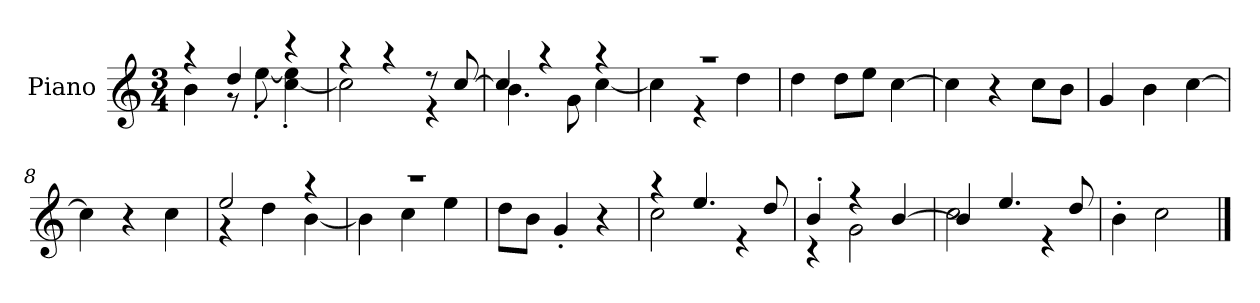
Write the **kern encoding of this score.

**kern
*part1
*staff1
*I"Piano
*I'P-no
*clefG2
*k[]
*M3/4
*MM177
=1
*^
4r	4b\
4dd/	8r
.	[8ee'\
4r	[4cc\' 4ee\]'
=2	=2
4r	2cc\]
4r	.
8r	4r
[8cc/	.
=3	=3
4cc/]	4.b\
4r	.
.	8g\
4r	[4cc\
=4	=4
2.r	4cc\]
.	4r
.	4dd\
*v	*v
=5
4dd\
8dd\L
8ee\J
[4cc\
=6
4cc\]
4r
8cc\L
8b\J
=7
4g/
4b\
[4cc\
=8
4cc\]
4r
4cc\
=9
*^
2ee/	4r
.	4dd\
4r	[4b\
!!LO:LB:g=z	!!
=10	=10
2.r	4b\]
.	4cc\
.	4ee\
*v	*v
=11
8dd\L
8b\J
4g'/
4r
=12
*^
4r	2cc\
4.ee/	.
.	4r
8dd/	.
=13	=13
4b'/	4r
4r	2g\
[4b/	.
=14	=14
4b/]	2cc\
4.ee/	.
.	4r
8dd/	.
*v	*v
=15
4b'\
2cc\
==
*-
